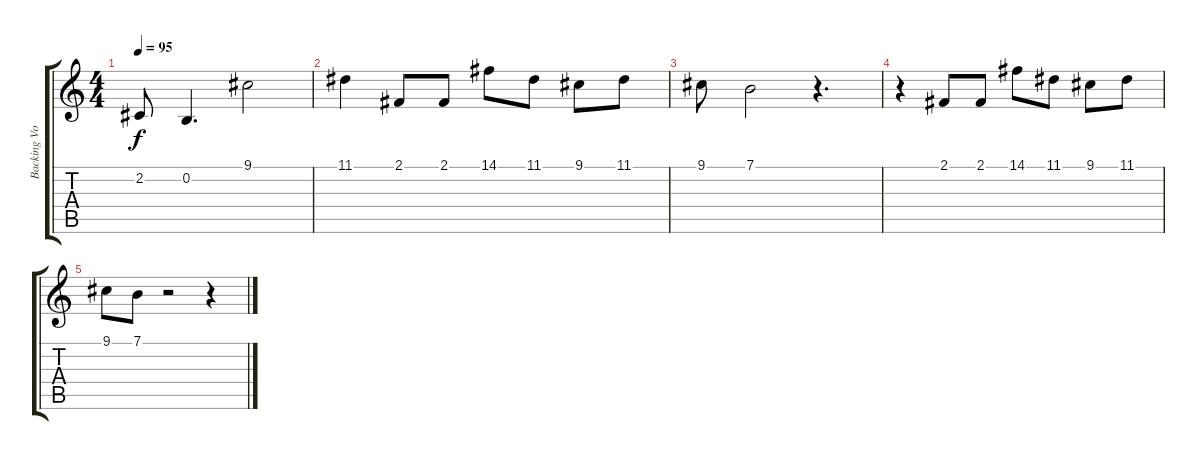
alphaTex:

\track ("Backing Vocals" "Backing Vo") {instrument tremolostrings}
\staff {score tabs}
\tuning (E4 B3 G3 D3 A2 E2) {hide}
\ts (4 4)
\tempo 95
\clef g2
\ks c
2.2.8{dy f} 0.2.4{d} 9.1.2 |
11.1.4 2.1.8 2.1.8 14.1.8 11.1.8 9.1.8 11.1.8 |
9.1.8 7.1.2 r.4{d} |
r.4 2.1.8 2.1.8 14.1.8 11.1.8 9.1.8 11.1.8 |
9.1.8 7.1.8 r.2 r.4
